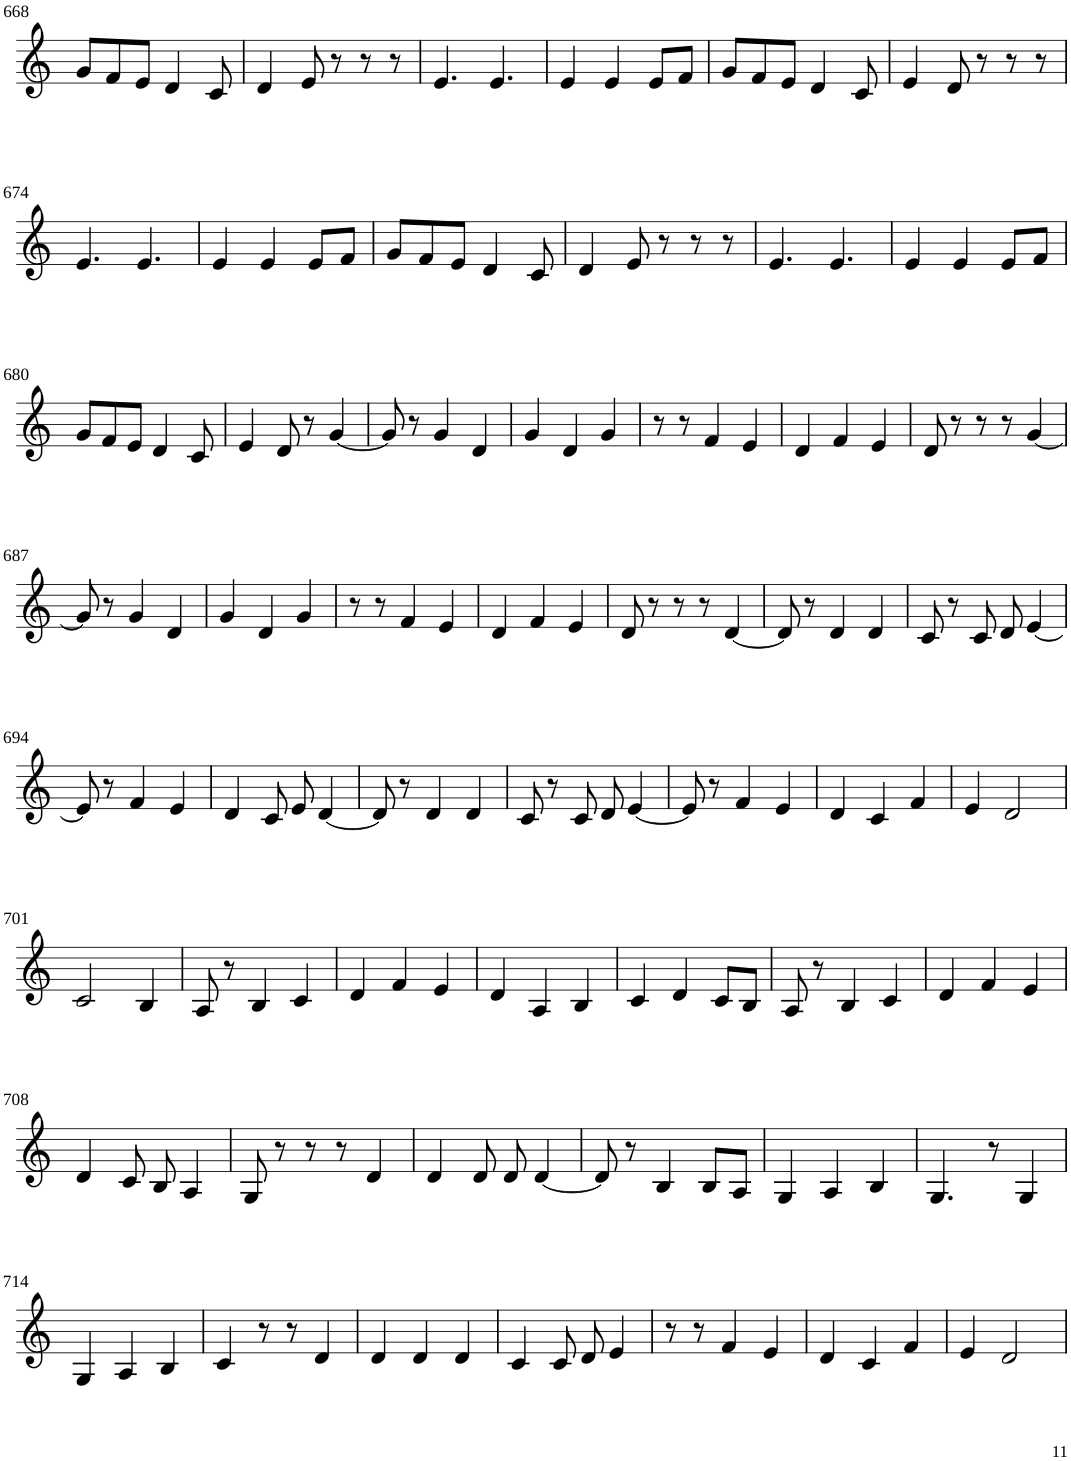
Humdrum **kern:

**kern
*part1
*staff1
*I"Violin
!!LO:PB:g=z
*clefG2
*k[]
*M6/8
=668
8g/L
8f/
8e/J
4d/
8c/
=669
4d/
8e/
8r
8r
8r
=670
4.e/
4.e/
=671
4e/
4e/
8e/L
8f/J
=672
8g/L
8f/
8e/J
4d/
8c/
=673
4e/
8d/
8r
8r
8r
!!LO:LB:g=z
=674
4.e/
4.e/
=675
4e/
4e/
8e/L
8f/J
=676
8g/L
8f/
8e/J
4d/
8c/
=677
4d/
8e/
8r
8r
8r
=678
4.e/
4.e/
=679
4e/
4e/
8e/L
8f/J
!!LO:LB:g=z
=680
8g/L
8f/
8e/J
4d/
8c/
=681
4e/
8d/
8r
[4g/
=682
8g/]
8r
4g/
4d/
=683
4g/
4d/
4g/
=684
8r
8r
4f/
4e/
=685
4d/
4f/
4e/
=686
8d/
8r
8r
8r
[4g/
!!LO:LB:g=z
=687
8g/]
8r
4g/
4d/
=688
4g/
4d/
4g/
=689
8r
8r
4f/
4e/
=690
4d/
4f/
4e/
=691
8d/
8r
8r
8r
[4d/
=692
8d/]
8r
4d/
4d/
=693
8c/
8r
8c/
8d/
[4e/
!!LO:LB:g=z
=694
8e/]
8r
4f/
4e/
=695
4d/
8c/
8e/
[4d/
=696
8d/]
8r
4d/
4d/
=697
8c/
8r
8c/
8d/
[4e/
=698
8e/]
8r
4f/
4e/
=699
4d/
4c/
4f/
=700
4e/
2d/
!!LO:LB:g=z
=701
2c/
4B/
=702
8A/
8r
4B/
4c/
=703
4d/
4f/
4e/
=704
4d/
4A/
4B/
=705
4c/
4d/
8c/L
8B/J
=706
8A/
8r
4B/
4c/
=707
4d/
4f/
4e/
!!LO:LB:g=z
=708
4d/
8c/
8B/
4A/
=709
8G/
8r
8r
8r
4d/
=710
4d/
8d/
8d/
[4d/
=711
8d/]
8r
4B/
8B/L
8A/J
=712
4G/
4A/
4B/
=713
4.G/
8r
4G/
!!LO:LB:g=z
=714
4G/
4A/
4B/
=715
4c/
8r
8r
4d/
=716
4d/
4d/
4d/
=717
4c/
8c/
8d/
4e/
=718
8r
8r
4f/
4e/
=719
4d/
4c/
4f/
=720
4e/
2d/
=
*-
